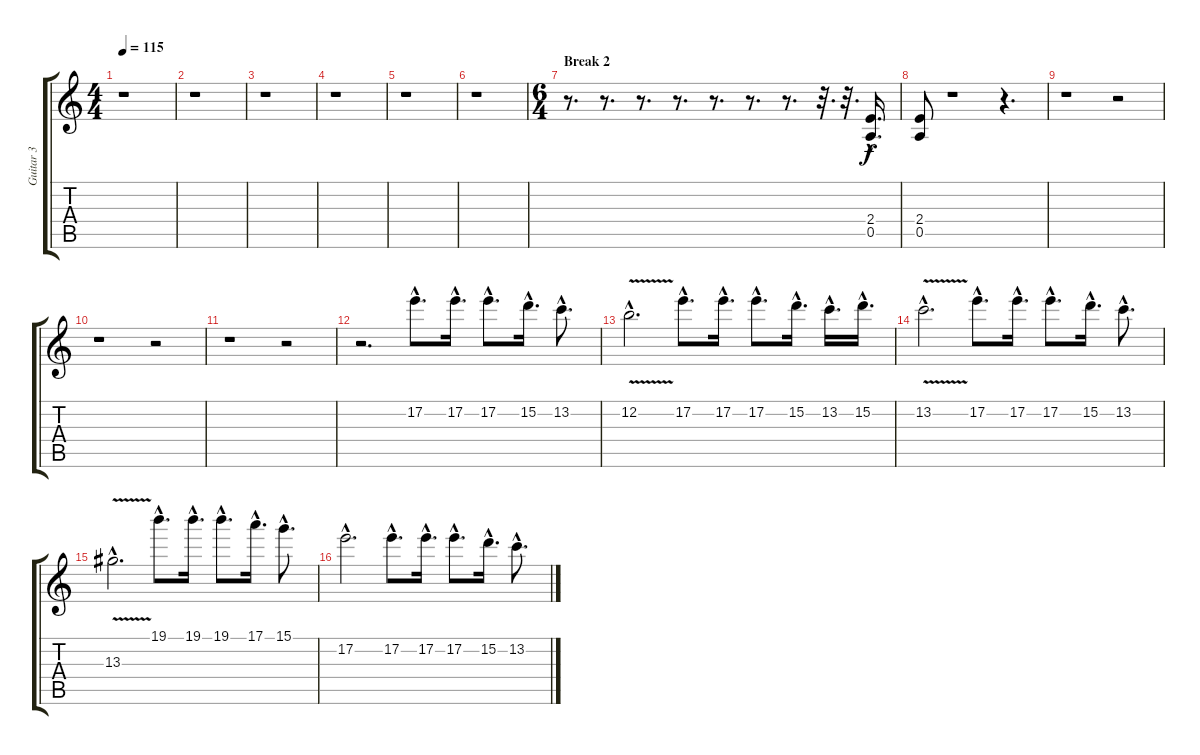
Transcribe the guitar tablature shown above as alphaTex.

\track ("Guitar 3" "Guitar 3") {instrument distortionguitar}
\staff {score tabs}
\tuning (E4 B3 G3 D3 A2 E2) {hide}
\ts (4 4)
\tempo 115
\clef g2
\ks c
r.1{dy f} |
r.1 |
r.1 |
r.1 |
r.1 |
r.1 |
\ts (6 4)
\section ("" "Break 2")
r.8{d} r.8{d} r.8{d} r.8{d} r.8{d} r.8{d} r.8{d} r.32{d} r.32{d} (2.4{hac} 0.5{hac}).16{d} |
(2.4 0.5).8 r.1 r.4{d} |
r.1 r.2 |
r.1 r.2 |
r.1 r.2 |
r.2{d} 17.2{hac}.8{d} 17.2{hac}.16{d} 17.2{hac}.8{d} 15.2{hac}.16{d} 13.2{hac}.8{d} |
12.2{v hac}.2{d} 17.2{hac}.8{d} 17.2{hac}.16{d} 17.2{hac}.8{d} 15.2{hac}.16{d} 13.2{hac}.16{d} 15.2{hac}.16{d} |
13.2{v hac}.2{d} 17.2{hac}.8{d} 17.2{hac}.16{d} 17.2{hac}.8{d} 15.2{hac}.16{d} 13.2{hac}.8{d} |
13.3{v hac}.2{d} 19.1{hac}.8{d} 19.1{hac}.16{d} 19.1{hac}.8{d} 17.1{hac}.16{d} 15.1{hac}.8{d} |
17.2{hac}.2{d} 17.2{hac}.8{d} 17.2{hac}.16{d} 17.2{hac}.8{d} 15.2{hac}.16{d} 13.2{hac}.8{d}
